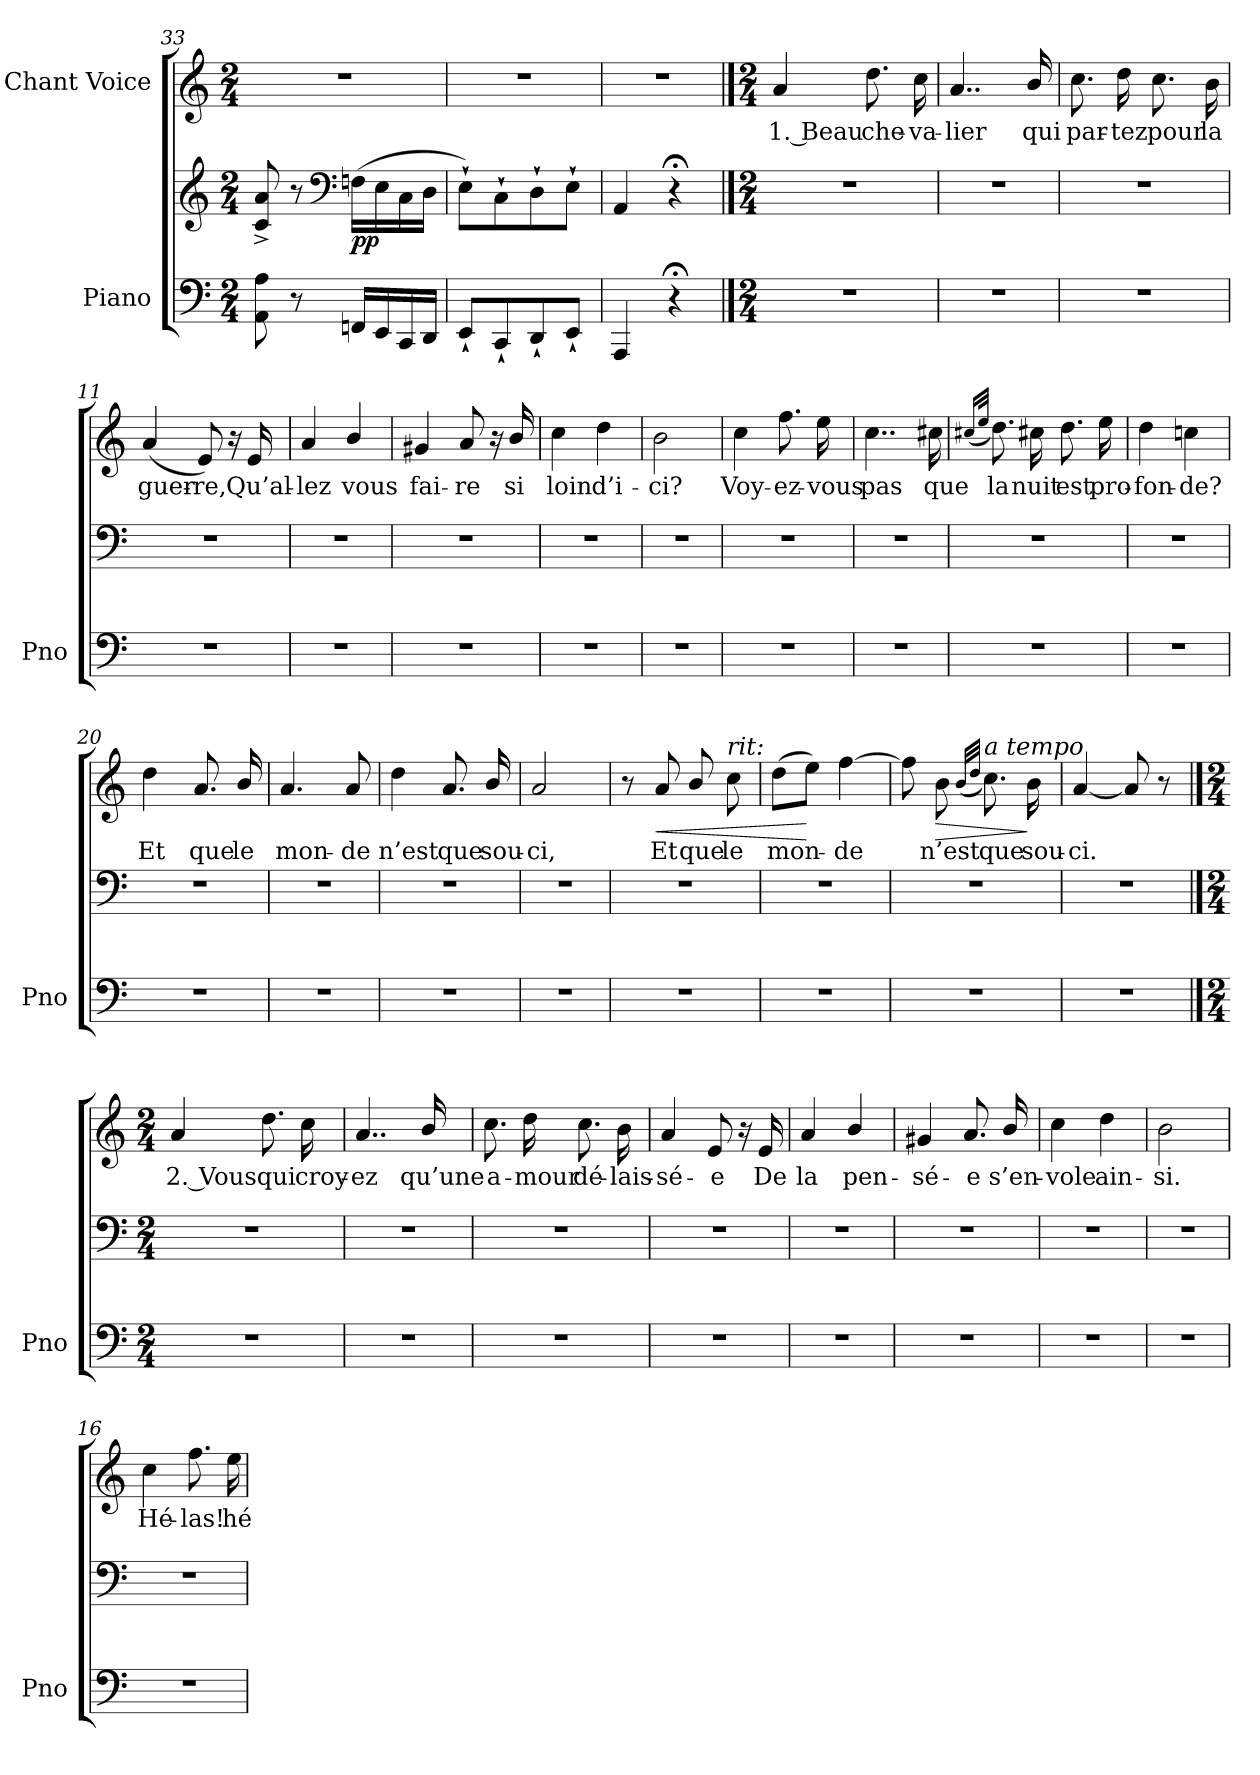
**kern	**kern	**dynam	**kern	**text	**dynam
*part2	*part2	*part2	*part1	*part1	*part1
*staff3	*staff2	*staff2/3	*staff1	*staff1	*staff1
*I"Piano	*	*	*I"Chant Voice	*	*
*I'Pno	*	*	*	*	*
*clefF4	*clefG2	*	*clefG2	*	*
*k[]	*k[]	*	*k[]	*	*
*M2/4	*M2/4	*	*M2/4	*	*
=33	=33	=33	=33	=33	=33
8AA\ 8A\	8c/^ 8a/^	.	2r	.	.
8r	8r	.	.	.	.
*	*clefF4	*	*	*	*
!	!	!LO:DY:b	!	!	!
16FFn/LL	(16Fn\LL	pp	.	.	.
16EE/	16E\	.	.	.	.
16CC/	16C\	.	.	.	.
16DD/JJ	16D\JJ	.	.	.	.
=34	=34	=34	=34	=34	=34
8EE`/L	8E`\L)	.	2r	.	.
8CC`/	8C`\	.	.	.	.
8DD`/	8D`\	.	.	.	.
8EE`/J	8E`\J	.	.	.	.
=35	=35	=35	=35	=35	=35
4AAA/	4AA/	.	2r	.	.
4r;<	4r;<	.	.	.	.
==8	==8	==8	==8	==8	==8
*M2/4	*M2/4	*	*M2/4	*	*
2r	2r	.	4a/	1. Beau	.
.	.	.	8.dd\	che-	.
.	.	.	16cc\	-va-	.
=9	=9	=9	=9	=9	=9
2r	2r	.	4..a/	-lier	.
.	.	.	16b/	qui	.
=10	=10	=10	=10	=10	=10
2r	2r	.	8.cc\	par-	.
.	.	.	16dd\	-tez	.
.	.	.	8.cc\	pour	.
.	.	.	16b\	la	.
=11	=11	=11	=11	=11	=11
2r	2r	.	(4a/	guer-	.
.	.	.	8e/)	-re,	.
.	.	.	16r	.	.
.	.	.	16e/	Qu’al-	.
=12	=12	=12	=12	=12	=12
2r	2r	.	4a/	-lez	.
.	.	.	4b/	vous	.
=13	=13	=13	=13	=13	=13
2r	2r	.	4g#X/	fai-	.
.	.	.	8a/	-re	.
.	.	.	16r	.	.
.	.	.	16b/	si	.
=14	=14	=14	=14	=14	=14
2r	2r	.	4cc\	loin	.
.	.	.	4dd\	d’i-	.
=15	=15	=15	=15	=15	=15
2r	2r	.	2b\	-ci?	.
=16	=16	=16	=16	=16	=16
2r	2r	.	4cc\	Voy-	.
.	.	.	8.ff\	-ez-	.
.	.	.	16ee\	-vous	.
=17	=17	=17	=17	=17	=17
2r	2r	.	4..cc\	pas	.
.	.	.	16cc#X\	que	.
=18	=18	=18	=18	=18	=18
.	.	.	(16qcc#X/LL	.	.
.	.	.	32qee/JJk	.	.
2r	2r	.	8.dd\)	la	.
.	.	.	16cc#\	nuit	.
.	.	.	8.dd\	est	.
.	.	.	16ee\	pro-	.
=19	=19	=19	=19	=19	=19
2r	2r	.	4dd\	-fon-	.
.	.	.	4ccn\	-de?	.
=20	=20	=20	=20	=20	=20
2r	2r	.	4dd\	Et	.
.	.	.	8.a/	que	.
.	.	.	16b/	le	.
=21	=21	=21	=21	=21	=21
2r	2r	.	4.a/	mon-	.
.	.	.	8a/	-de	.
=22	=22	=22	=22	=22	=22
2r	2r	.	4dd\	n’est	.
.	.	.	8.a/	que	.
.	.	.	16b/	sou-	.
=23	=23	=23	=23	=23	=23
2r	2r	.	2a/	-ci,	.
=24	=24	=24	=24	=24	=24
2r	2r	.	8r	.	.
!	!	!	!	!	!LO:HP:b
.	.	.	8a/	Et	<
.	.	.	8b/	que	.
!	!	!	!LO:TX:i:t=rit&colon;	!	!
.	.	.	8cc\	le	.
=25	=25	=25	=25	=25	=25
2r	2r	.	(8dd\L	mon-	.
.	.	.	8ee\J)	.	[
.	.	.	[4ff\	-de	.
=26	=26	=26	=26	=26	=26
2r	2r	.	8ff\]	.	.
!	!	!	!	!	!LO:HP:b
.	.	.	8b\	n’est	>
.	.	.	(32qb/LLL	.	.
.	.	.	32qdd/JJJ	.	.
!	!	!	!LO:TX:i:t=a tempo	!	!
.	.	.	8.cc\)	que	.
.	.	.	16b\	sou-	]
=27	=27	=27	=27	=27	=27
2r	2r	.	[4a/	-ci.	.
.	.	.	8a/]	.	.
.	.	.	8r	.	.
==8	==8	==8	==8	==8	==8
*M2/4	*M2/4	*	*M2/4	*	*
2r	2r	.	4a/	2. Vous	.
.	.	.	8.dd\	qui	.
.	.	.	16cc\	croy-	.
=9	=9	=9	=9	=9	=9
2r	2r	.	4..a/	-ez	.
.	.	.	16b/	qu’une	.
=10	=10	=10	=10	=10	=10
2r	2r	.	8.cc\	a-	.
.	.	.	16dd\	-mour	.
.	.	.	8.cc\	dé-	.
.	.	.	16b\	-lais-	.
=11	=11	=11	=11	=11	=11
2r	2r	.	4a/	-sé-	.
.	.	.	8e/	-e	.
.	.	.	16r	.	.
.	.	.	16e/	De	.
=12	=12	=12	=12	=12	=12
2r	2r	.	4a/	la	.
.	.	.	4b/	pen-	.
=13	=13	=13	=13	=13	=13
2r	2r	.	4g#X/	-sé-	.
.	.	.	8.a/	-e	.
.	.	.	16b/	s’en-	.
=14	=14	=14	=14	=14	=14
2r	2r	.	4cc\	-vole	.
.	.	.	4dd\	ain-	.
=15	=15	=15	=15	=15	=15
2r	2r	.	2b\	-si.	.
=16	=16	=16	=16	=16	=16
2r	2r	.	4cc\	Hé-	.
.	.	.	8.ff\	-las!	.
.	.	.	16ee\	hé-	.
=	=	=	=	=	=
*-	*-	*-	*-	*-	*-
